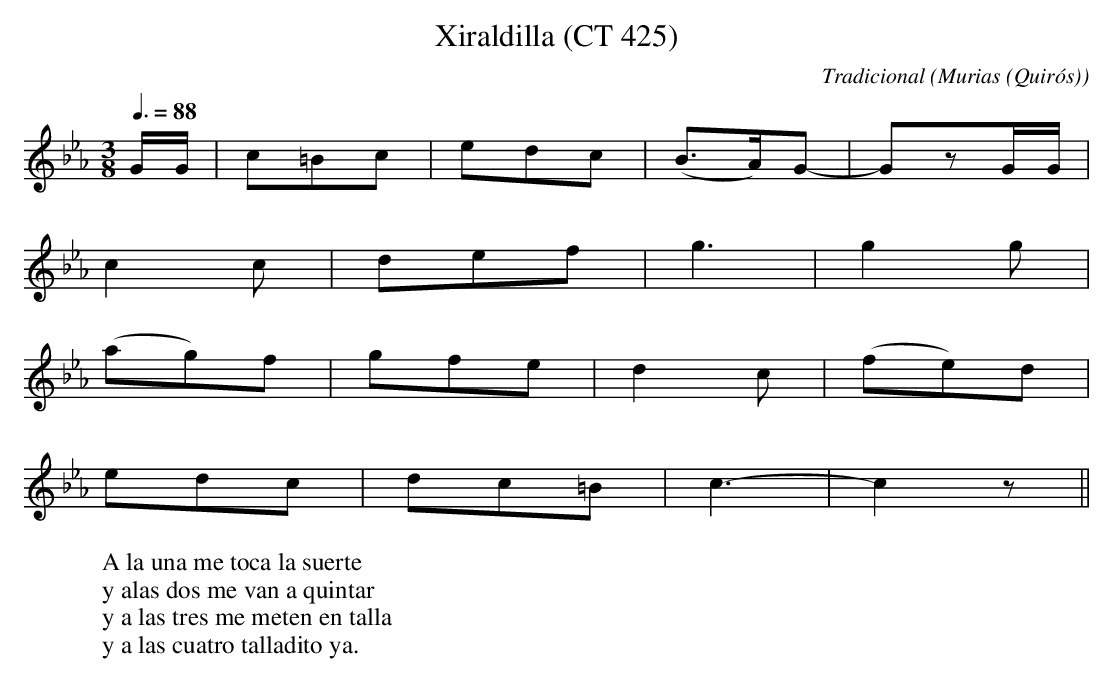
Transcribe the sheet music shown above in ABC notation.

X:1
T:Xiraldilla (CT 425)
C:Tradicional
O:Murias (Quirós)
M:3/8
L:1/8
Q:3/8=88
K:Cm
G/G/|c=Bc|edc|(B>A)G-|GzG/G/|
c2 c|def|g3|g2 g|
(ag)f|gfe|d2 c|(fe)d|
edc|dc=B|c3-|c2 z||
W:A la una me toca la suerte
W:y alas dos me van a quintar
W:y a las tres me meten en talla
W:y a las cuatro talladito ya.
W:
